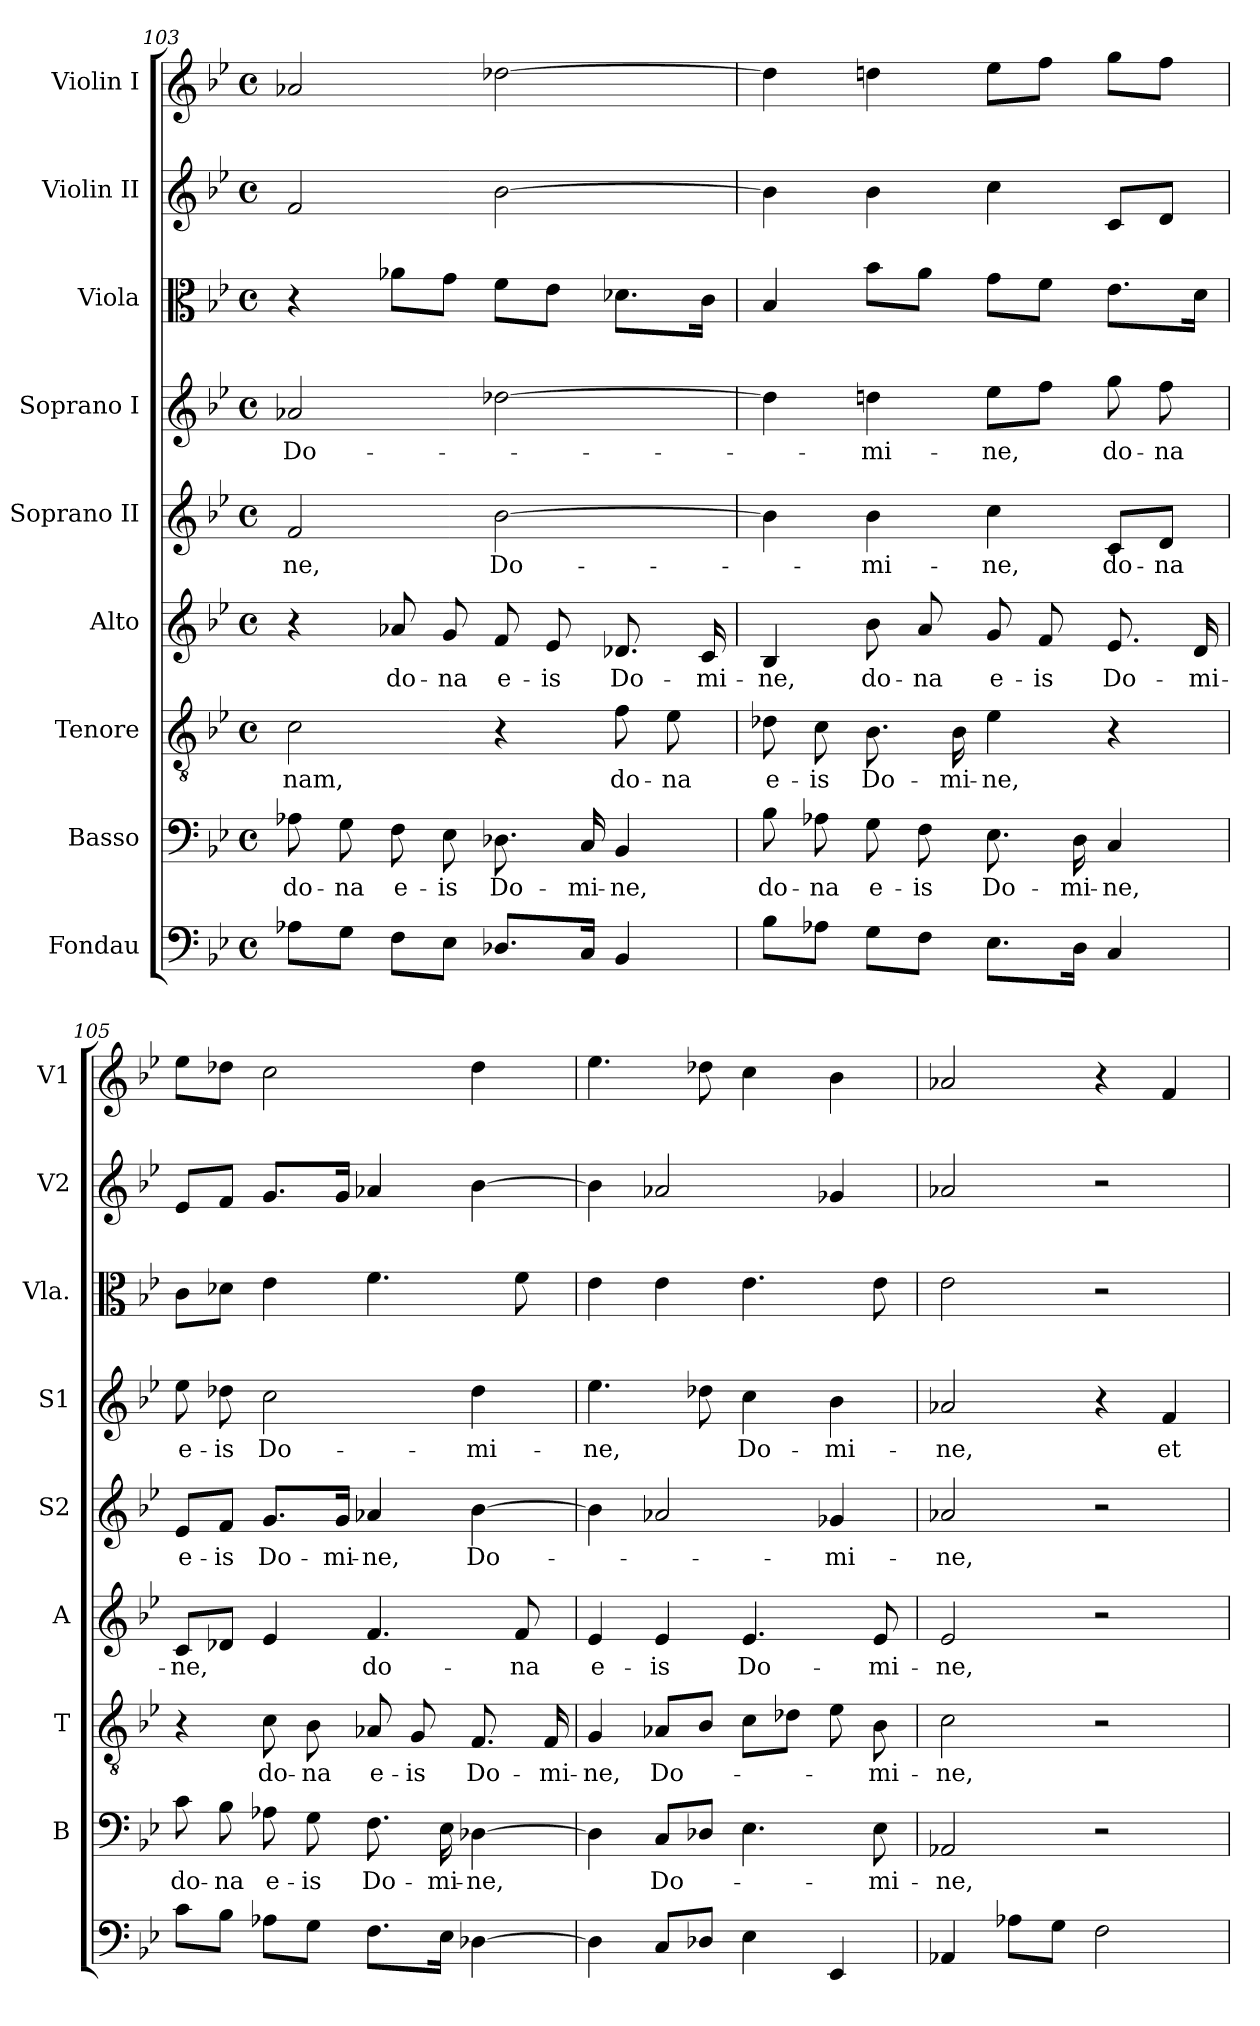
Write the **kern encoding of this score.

**kern	**kern	**text	**kern	**text	**kern	**text	**kern	**text	**kern	**text	**kern	**kern	**kern
*part9	*part8	*part8	*part7	*part7	*part6	*part6	*part5	*part5	*part4	*part4	*part3	*part2	*part1
*staff9	*staff8	*staff8	*staff7	*staff7	*staff6	*staff6	*staff5	*staff5	*staff4	*staff4	*staff3	*staff2	*staff1
*I"Fondau	*I"Basso	*	*I"Tenore	*	*I"Alto	*	*I"Soprano  II	*	*I"Soprano  I	*	*I"Viola	*I"Violin  II	*I"Violin  I
*	*I'B	*	*I'T	*	*I'A	*	*I'S2	*	*I'S1	*	*I'Vla.	*I'V2	*I'V1
*clefF4	*clefF4	*	*clefGv2	*	*clefG2	*	*clefG2	*	*clefG2	*	*clefC3	*clefG2	*clefG2
*k[b-e-]	*k[b-e-]	*	*k[b-e-]	*	*k[b-e-]	*	*k[b-e-]	*	*k[b-e-]	*	*k[b-e-]	*k[b-e-]	*k[b-e-]
*B-:	*B-:	*	*B-:	*	*B-:	*	*B-:	*	*B-:	*	*B-:	*B-:	*B-:
*M4/4	*M4/4	*	*M4/4	*	*M4/4	*	*M4/4	*	*M4/4	*	*M4/4	*M4/4	*M4/4
*met(c)	*met(c)	*	*met(c)	*	*met(c)	*	*met(c)	*	*met(c)	*	*met(c)	*met(c)	*met(c)
=103	=103	=103	=103	=103	=103	=103	=103	=103	=103	=103	=103	=103	=103
!	!	!LO:LY:b	!	!LO:LY:b	!	!	!	!LO:LY:b	!	!LO:LY:b	!	!	!
8A-X\L	8A-X\	do-	2c\	-nam,	4r	.	2f/	-ne,	2a-X/	Do-	4r	2f/	2a-X/
!	!	!LO:LY:b	!	!	!	!	!	!	!	!	!	!	!
8G\J	8G\	-na	.	.	.	.	.	.	.	.	.	.	.
!	!	!LO:LY:b	!	!	!	!LO:LY:b	!	!	!	!	!	!	!
8F\L	8F\	e-	.	.	8a-X/	do-	.	.	.	.	8a-X\L	.	.
!	!	!LO:LY:b	!	!	!	!LO:LY:b	!	!	!	!	!	!	!
8E-\J	8E-\	-is	.	.	8g/	-na	.	.	.	.	8g\J	.	.
!	!	!LO:LY:b	!	!	!	!LO:LY:b	!	!LO:LY:b	!	!	!	!	!
8.D-X/L	8.D-X\	Do-	4r	.	8f/	e-	[2b-\	Do-	[2dd-X\	.	8f\L	[2b-\	[2dd-X\
!	!	!	!	!	!	!LO:LY:b	!	!	!	!	!	!	!
.	.	.	.	.	8e-/	-is	.	.	.	.	8e-\J	.	.
!	!	!LO:LY:b	!	!	!	!	!	!	!	!	!	!	!
16C/Jk	16C/	-mi-	.	.	.	.	.	.	.	.	.	.	.
!	!	!LO:LY:b	!	!LO:LY:b	!	!LO:LY:b	!	!	!	!	!	!	!
4BB-/	4BB-/	-ne,	8f\	do-	8.d-X/	Do-	.	.	.	.	8.d-X\L	.	.
!	!	!	!	!LO:LY:b	!	!	!	!	!	!	!	!	!
.	.	.	8e-\	-na	.	.	.	.	.	.	.	.	.
!	!	!	!	!	!	!LO:LY:b	!	!	!	!	!	!	!
.	.	.	.	.	16c/	-mi-	.	.	.	.	16c\Jk	.	.
!!LO:PB:g=z
=104	=104	=104	=104	=104	=104	=104	=104	=104	=104	=104	=104	=104	=104
!	!	!LO:LY:b	!	!LO:LY:b	!	!LO:LY:b	!	!	!	!	!	!	!
8B-\L	8B-\	do-	8d-X\	e-	4B-/	-ne,	4b-\]	.	4dd-\]	.	4B-/	4b-\]	4dd-\]
!	!	!LO:LY:b	!	!LO:LY:b	!	!	!	!	!	!	!	!	!
8A-X\J	8A-X\	-na	8c\	-is	.	.	.	.	.	.	.	.	.
!	!	!LO:LY:b	!	!LO:LY:b	!	!LO:LY:b	!	!LO:LY:b	!	!LO:LY:b	!	!	!
8G\L	8G\	e-	8.B-\	Do-	8b-\	do-	4b-\	-mi-	4ddn\	-mi-	8b-\L	4b-\	4ddn\
!	!	!LO:LY:b	!	!	!	!LO:LY:b	!	!	!	!	!	!	!
8F\J	8F\	-is	.	.	8a/	-na	.	.	.	.	8a\J	.	.
!	!	!	!	!LO:LY:b	!	!	!	!	!	!	!	!	!
.	.	.	16B-\	-mi-	.	.	.	.	.	.	.	.	.
!	!	!LO:LY:b	!	!LO:LY:b	!	!LO:LY:b	!	!LO:LY:b	!	!LO:LY:b	!	!	!
8.E-\L	8.E-\	Do-	4e-\	-ne,	8g/	e-	4cc\	-ne,	8ee-\L	-ne,	8g\L	4cc\	8ee-\L
!	!	!	!	!	!	!LO:LY:b	!	!	!	!	!	!	!
.	.	.	.	.	8f/	-is	.	.	8ff\J	.	8f\J	.	8ff\J
!	!	!LO:LY:b	!	!	!	!	!	!	!	!	!	!	!
16D\Jk	16D\	-mi-	.	.	.	.	.	.	.	.	.	.	.
!	!	!LO:LY:b	!	!	!	!LO:LY:b	!	!LO:LY:b	!	!LO:LY:b	!	!	!
4C/	4C/	-ne,	4r	.	8.e-/	Do-	8c/L	do-	8gg\	do-	8.e-\L	8c/L	8gg\L
!	!	!	!	!	!	!	!	!LO:LY:b	!	!LO:LY:b	!	!	!
.	.	.	.	.	.	.	8d/J	-na	8ff\	-na	.	8d/J	8ff\J
!	!	!	!	!	!	!LO:LY:b	!	!	!	!	!	!	!
.	.	.	.	.	16d/	-mi-	.	.	.	.	16d\Jk	.	.
=105	=105	=105	=105	=105	=105	=105	=105	=105	=105	=105	=105	=105	=105
!	!	!LO:LY:b	!	!	!	!LO:LY:b	!	!LO:LY:b	!	!LO:LY:b	!	!	!
8c\L	8c\	do-	4r	.	8c/L	-ne,	8e-/L	e-	8ee-\	e-	8c\L	8e-/L	8ee-\L
!	!	!LO:LY:b	!	!	!	!	!	!LO:LY:b	!	!LO:LY:b	!	!	!
8B-\J	8B-\	-na	.	.	8d-X/J	.	8f/J	-is	8dd-X\	-is	8d-X\J	8f/J	8dd-X\J
!	!	!LO:LY:b	!	!LO:LY:b	!	!	!	!LO:LY:b	!	!LO:LY:b	!	!	!
8A-X\L	8A-X\	e-	8c\	do-	4e-/	.	8.g/L	Do-	2cc\	Do-	4e-\	8.g/L	2cc\
!	!	!LO:LY:b	!	!LO:LY:b	!	!	!	!	!	!	!	!	!
8G\J	8G\	-is	8B-\	-na	.	.	.	.	.	.	.	.	.
!	!	!	!	!	!	!	!	!LO:LY:b	!	!	!	!	!
.	.	.	.	.	.	.	16g/Jk	-mi-	.	.	.	16g/Jk	.
!	!	!LO:LY:b	!	!LO:LY:b	!	!LO:LY:b	!	!LO:LY:b	!	!	!	!	!
8.F\L	8.F\	Do-	8A-X/	e-	4.f/	do-	4a-X/	-ne,	.	.	4.f\	4a-X/	.
!	!	!	!	!LO:LY:b	!	!	!	!	!	!	!	!	!
.	.	.	8G/	-is	.	.	.	.	.	.	.	.	.
!	!	!LO:LY:b	!	!	!	!	!	!	!	!	!	!	!
16E-\Jk	16E-\	-mi-	.	.	.	.	.	.	.	.	.	.	.
!	!	!LO:LY:b	!	!LO:LY:b	!	!	!	!LO:LY:b	!	!LO:LY:b	!	!	!
[4D-X\	[4D-X\	-ne,	8.F/	Do-	.	.	[4b-\	Do-	4dd-\	-mi-	.	[4b-\	4dd-\
!	!	!	!	!	!	!LO:LY:b	!	!	!	!	!	!	!
.	.	.	.	.	8f/	-na	.	.	.	.	8f\	.	.
!	!	!	!	!LO:LY:b	!	!	!	!	!	!	!	!	!
.	.	.	16F/	-mi-	.	.	.	.	.	.	.	.	.
=106	=106	=106	=106	=106	=106	=106	=106	=106	=106	=106	=106	=106	=106
!	!	!	!	!LO:LY:b	!	!LO:LY:b	!	!	!	!LO:LY:b	!	!	!
4D-\]	4D-\]	.	4G/	-ne,	4e-/	e-	4b-\]	.	4.ee-\	-ne,	4e-\	4b-\]	4.ee-\
!	!	!LO:LY:b	!	!LO:LY:b	!	!LO:LY:b	!	!	!	!	!	!	!
8C/L	8C/L	Do-	8A-X/L	Do-	4e-/	-is	2a-X/	.	.	.	4e-\	2a-X/	.
8D-X/J	8D-X/J	.	8B-/J	.	.	.	.	.	8dd-X\	.	.	.	8dd-X\
!	!	!	!	!	!	!LO:LY:b	!	!	!	!LO:LY:b	!	!	!
4E-\	4.E-\	.	8c\L	.	4.e-/	Do-	.	.	4cc\	Do-	4.e-\	.	4cc\
.	.	.	8d-X\J	.	.	.	.	.	.	.	.	.	.
!	!	!	!	!	!	!	!	!LO:LY:b	!	!LO:LY:b	!	!	!
4EE-/	.	.	8e-\	.	.	.	4g-X/	-mi-	4b-\	-mi-	.	4g-X/	4b-\
!	!	!LO:LY:b	!	!LO:LY:b	!	!LO:LY:b	!	!	!	!	!	!	!
.	8E-\	-mi-	8B-\	-mi-	8e-/	-mi-	.	.	.	.	8e-\	.	.
!!LO:PB:g=z
=107	=107	=107	=107	=107	=107	=107	=107	=107	=107	=107	=107	=107	=107
!	!	!LO:LY:b	!	!LO:LY:b	!	!LO:LY:b	!	!LO:LY:b	!	!LO:LY:b	!	!	!
4AA-X/	2AA-X/	-ne,	2c\	-ne,	2e-/	-ne,	2a-X/	-ne,	2a-X/	-ne,	2e-\	2a-X/	2a-X/
8A-X\L	.	.	.	.	.	.	.	.	.	.	.	.	.
8G\J	.	.	.	.	.	.	.	.	.	.	.	.	.
2F\	2r	.	2r	.	2r	.	2r	.	4r	.	2r	2r	4r
!	!	!	!	!	!	!	!	!	!	!LO:LY:b	!	!	!
.	.	.	.	.	.	.	.	.	4f/	et	.	.	4f/
=	=	=	=	=	=	=	=	=	=	=	=	=	=
*-	*-	*-	*-	*-	*-	*-	*-	*-	*-	*-	*-	*-	*-
